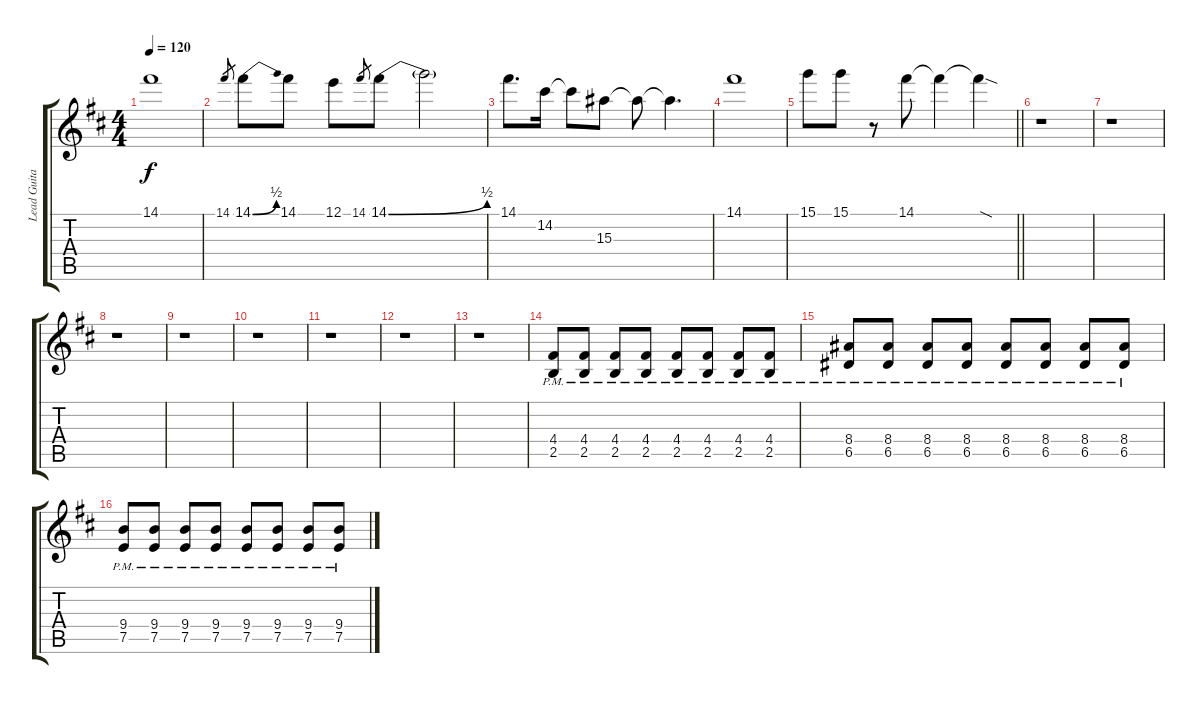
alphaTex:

\track ("Lead Guitar - Choi Jong Hun" "Lead Guita") {instrument overdrivenguitar}
\staff {score tabs}
\tuning (E4 B3 G3 D3 A2 E2) {hide}
\ts (4 4)
\tempo 120
\clef g2
\ks bminor
14.1{t}.1{dy f} |
14.1.8{gr} 14.1{be (bend 0 0 60 2)}.8 14.1.8 12.1.8 14.1.8{gr} 14.1{be (bend 0 0 60 2)}.8 14.1{t}.2 |
14.1.8{d} 14.2.16 14.2{t}.8 15.3.8 15.3{t}.8 15.3{t}.4{d} |
14.1.1 |
\barLineRight lightlight
15.1.8 15.1.8 r.8 14.1.8 14.1{t}.4 14.1{sod t}.4 |
r.1 |
r.1 |
r.1 |
r.1 |
r.1 |
r.1 |
r.1 |
r.1 |
(4.4{pm} 2.5{pm}).8 (4.4{pm} 2.5{pm}).8 (4.4{pm} 2.5{pm}).8 (4.4{pm} 2.5{pm}).8 (4.4{pm} 2.5{pm}).8 (4.4{pm} 2.5{pm}).8 (4.4{pm} 2.5{pm}).8 (4.4{pm} 2.5{pm}).8 |
(8.4{pm} 6.5{pm}).8 (8.4{pm} 6.5{pm}).8 (8.4{pm} 6.5{pm}).8 (8.4{pm} 6.5{pm}).8 (8.4{pm} 6.5{pm}).8 (8.4{pm} 6.5{pm}).8 (8.4{pm} 6.5{pm}).8 (8.4{pm} 6.5{pm}).8 |
(9.4{pm} 7.5{pm}).8 (9.4{pm} 7.5{pm}).8 (9.4{pm} 7.5{pm}).8 (9.4{pm} 7.5{pm}).8 (9.4{pm} 7.5{pm}).8 (9.4{pm} 7.5{pm}).8 (9.4{pm} 7.5{pm}).8 (9.4{pm} 7.5{pm}).8
